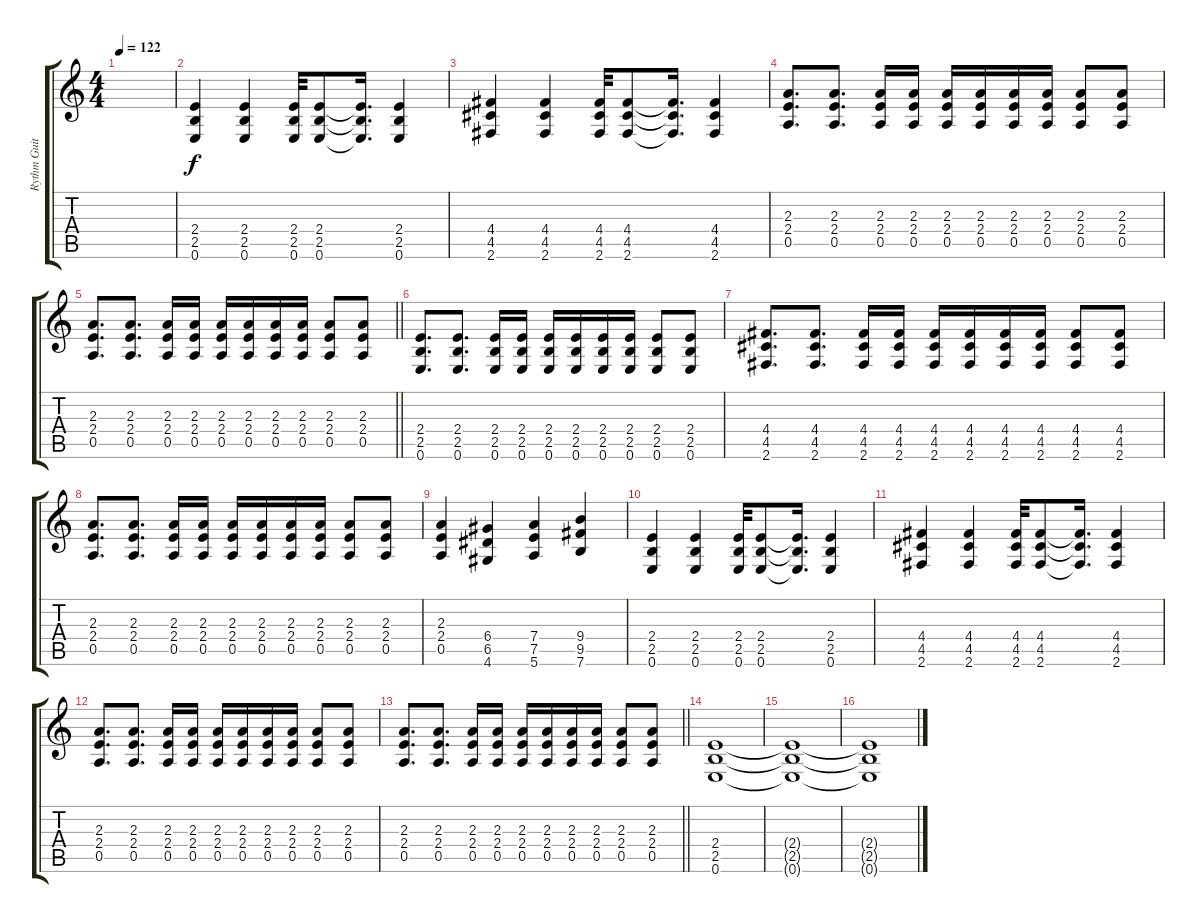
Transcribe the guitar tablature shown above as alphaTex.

\track ("Rythm Guitar" "Rythm Guit") {instrument distortionguitar}
\staff {score tabs}
\tuning (E4 B3 G3 D3 A2 E2) {hide}
\ts (4 4)
\tempo 122
\clef g2
\ks c
|
(2.4 2.5 0.6).4 (2.4 2.5 0.6).4 (2.4 2.5 0.6).32 (2.4 2.5 0.6).8 (2.4{t} 2.5{t} 0.6{t}).16{d} (2.4 2.5 0.6).4 |
(4.4 4.5 2.6).4 (4.4 4.5 2.6).4 (4.4 4.5 2.6).32 (4.4 4.5 2.6).8 (4.4{t} 4.5{t} 2.6{t}).16{d} (4.4 4.5 2.6).4 |
(2.3 2.4 0.5).8{d} (2.3 2.4 0.5).8{d} (2.3 2.4 0.5).16 (2.3 2.4 0.5).16 (2.3 2.4 0.5).16 (2.3 2.4 0.5).16 (2.3 2.4 0.5).16 (2.3 2.4 0.5).16 (2.3 2.4 0.5).8 (2.3 2.4 0.5).8 |
\barLineRight lightlight
(2.3 2.4 0.5).8{d} (2.3 2.4 0.5).8{d} (2.3 2.4 0.5).16 (2.3 2.4 0.5).16 (2.3 2.4 0.5).16 (2.3 2.4 0.5).16 (2.3 2.4 0.5).16 (2.3 2.4 0.5).16 (2.3 2.4 0.5).8 (2.3 2.4 0.5).8 |
(2.4 2.5 0.6).8{d} (2.4 2.5 0.6).8{d} (2.4 2.5 0.6).16 (2.4 2.5 0.6).16 (2.4 2.5 0.6).16 (2.4 2.5 0.6).16 (2.4 2.5 0.6).16 (2.4 2.5 0.6).16 (2.4 2.5 0.6).8 (2.4 2.5 0.6).8 |
(4.4 4.5 2.6).8{d} (4.4 4.5 2.6).8{d} (4.4 4.5 2.6).16 (4.4 4.5 2.6).16 (4.4 4.5 2.6).16 (4.4 4.5 2.6).16 (4.4 4.5 2.6).16 (4.4 4.5 2.6).16 (4.4 4.5 2.6).8 (4.4 4.5 2.6).8 |
(2.3 2.4 0.5).8{d} (2.3 2.4 0.5).8{d} (2.3 2.4 0.5).16 (2.3 2.4 0.5).16 (2.3 2.4 0.5).16 (2.3 2.4 0.5).16 (2.3 2.4 0.5).16 (2.3 2.4 0.5).16 (2.3 2.4 0.5).8 (2.3 2.4 0.5).8 |
(2.3 2.4 0.5).4 (6.4 6.5 4.6).4 (7.4 7.5 5.6).4 (9.4 9.5 7.6).4 |
(2.4 2.5 0.6).4 (2.4 2.5 0.6).4 (2.4 2.5 0.6).32 (2.4 2.5 0.6).8 (2.4{t} 2.5{t} 0.6{t}).16{d} (2.4 2.5 0.6).4 |
(4.4 4.5 2.6).4 (4.4 4.5 2.6).4 (4.4 4.5 2.6).32 (4.4 4.5 2.6).8 (4.4{t} 4.5{t} 2.6{t}).16{d} (4.4 4.5 2.6).4 |
(2.3 2.4 0.5).8{d} (2.3 2.4 0.5).8{d} (2.3 2.4 0.5).16 (2.3 2.4 0.5).16 (2.3 2.4 0.5).16 (2.3 2.4 0.5).16 (2.3 2.4 0.5).16 (2.3 2.4 0.5).16 (2.3 2.4 0.5).8 (2.3 2.4 0.5).8 |
\barLineRight lightlight
(2.3 2.4 0.5).8{d} (2.3 2.4 0.5).8{d} (2.3 2.4 0.5).16 (2.3 2.4 0.5).16 (2.3 2.4 0.5).16 (2.3 2.4 0.5).16 (2.3 2.4 0.5).16 (2.3 2.4 0.5).16 (2.3 2.4 0.5).8 (2.3 2.4 0.5).8 |
(2.4 2.5 0.6).1 |
(2.4{t} 2.5{t} 0.6{t}).1 |
(2.4{t} 2.5{t} 0.6{t}).1
